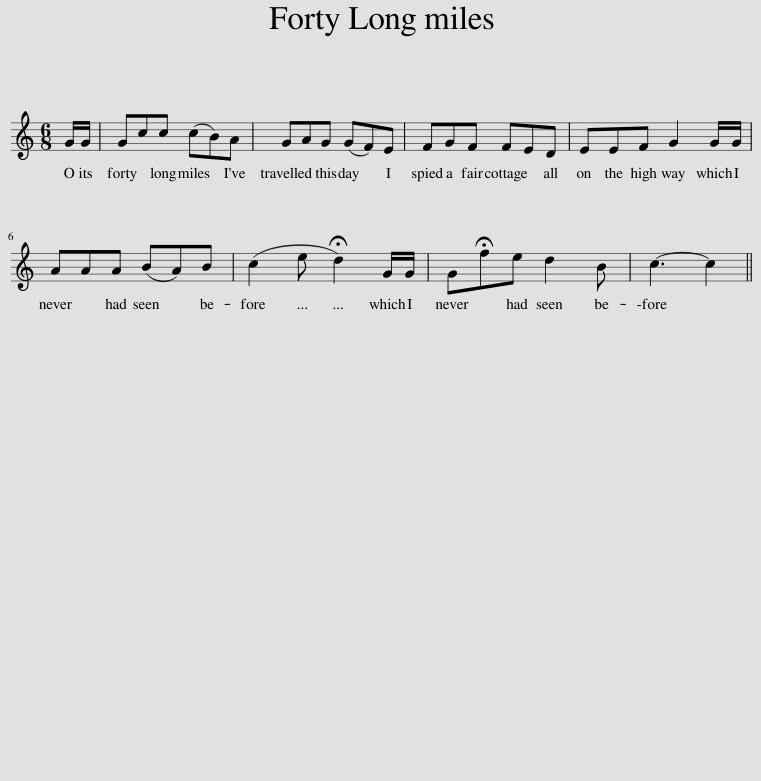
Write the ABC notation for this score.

X:1
L:1/8
M:6/8
I:linebreak $
K:C
V:1 treble
V:1
 G/G/ | Gcc (cB)A | GAG (GF)E | FGF FED | EEF G2 G/G/ |$ %5
 AAA (BA)B | (c2 e !fermata!d2) G/G/ | G!fermata!fe d2 B | c3- c2 || %9
